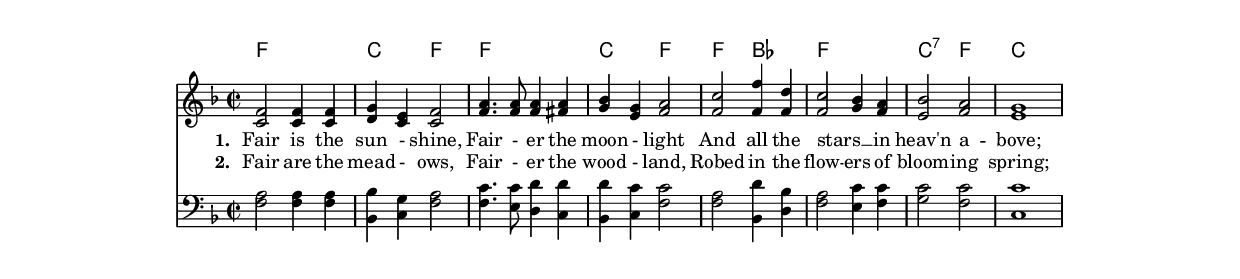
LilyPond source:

% Do not edit this file; it is automatically
% generated from Documentation/snippets/new
% This file is in the public domain.
%% Note: this file works from version 2.12.0
\version "2.13.10"
#(set-global-staff-size 15)
\paper{
  ragged-right=##f
  line-width=15\cm
  indent=0\cm
}

\header {
  lsrtags = "headwords"
  texidoc = ""
  doctitle = "headword"
} % begin verbatim



\layout {
  \context { \Score
    \override PaperColumn #'keep-inside-line = ##t
    \override NonMusicalPaperColumn #'keep-inside-line = ##t
  }
}

theChords = \chordmode {
  \time 2/2
  f1 | c2 f2 | f1 | c2 f2| %\break
  f2 bes2 | f1 | c2:7 f | c1 | \break
}

verseOne = \lyricmode{
  \set stanza = "1. "
  Fair is the sun - shine,
  Fair - er the moon - light
  And all the stars __ _  in heav'n a -- bove;
}

verseTwo = \lyricmode{
  \set stanza = "2. "
  Fair are the mead - ows,
  Fair - er the wood - land,
  Robed in the flow -- ers of bloom -- ing spring;
}

Soprano = {
  \time 2/2
  \key f \major
  \stemUp
  f'2 f'4 f' | g'4 e' f'2 | a'4. a'8 a'4 a' | bes'4 g' a'2 |
c''2 f''4 d'' |  c''2  bes'4  a' | bes'2 a' | g'1 |
}

Alto = {
  \key f \major
  c'2 c'4 c' | d'4 c' c'2 | f'4. f'8 f'4 fis' | g'4 e' f'2 |
  f'2 f'4 f' |  f'2  g'4  f' | e'2 f' | e'1 |
}

Tenor = {
  \key f \major
  \stemDown
  a2 a4 a | bes4 g a2  | c'4. c'8 d'4 d' | d'4 c' c'2 |
  a2 d'4 bes | a2 c'4 c' | c'2 c'  | c'1 |
}

Bass = {
  \key f \major
  f2 f4 f | bes,4 c  f2 | f4. e8 d4 c | bes,4 c f2 |
  f2 bes,4 d | f2 e4 f | g2 f | c1 |
}


\score {
  <<
    \new ChordNames { \theChords }
    \context Staff = upper {
      \context Voice = sop {
        <<
          \Soprano
          \Alto
        >>
      }
    }
    \context Lyrics="LyrOne" \lyricsto "sop" {\verseOne}
    \context Lyrics="LyrTwo" \lyricsto "sop" {\verseTwo}
    \context Staff = lower {
      \new Voice {
        \clef bass
        #(set-accidental-style 'modern-cautionary)
        <<
          \Tenor
          \Bass
        >>
      }
    }
  >>

\layout {
  %between-system-space = 1\mm
  indent = 0
  \context {
    \Score
    \remove "Bar_number_engraver"
  }
  \context { \Staff
    \override VerticalAxisGroup #'minimum-Y-extent = #'(-1 . 1)
  }
  }
}
\paper {  }
